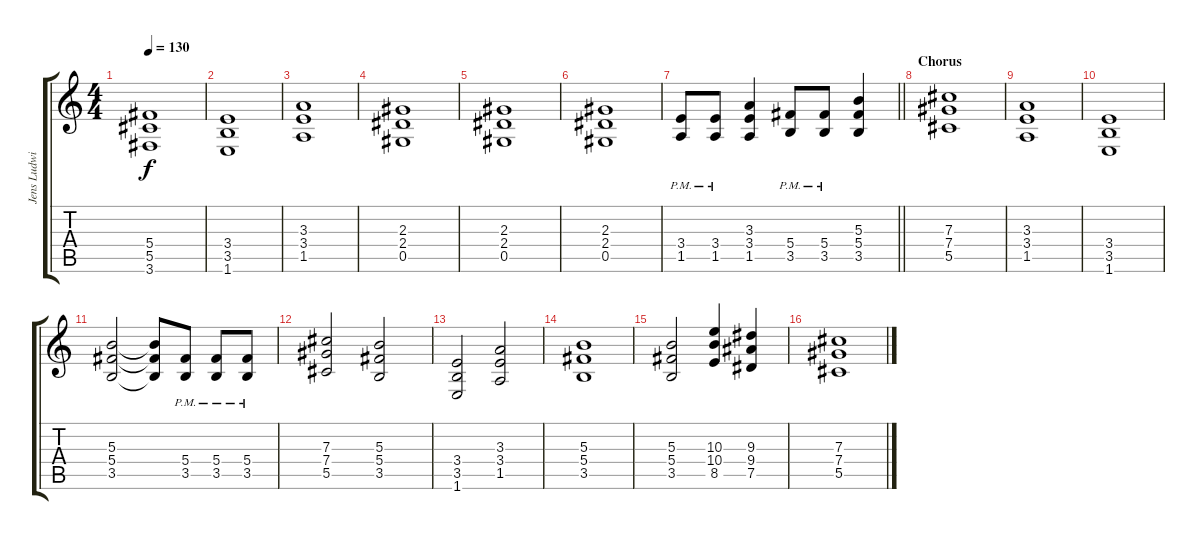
\track ("Jens Ludwig" "Jens Ludwi") {instrument distortionguitar}
\staff {score tabs}
\tuning (Eb4 Bb3 Gb3 Db3 Ab2 Eb2) {hide}
\ts (4 4)
\tempo 130
\clef g2
\ks c
(5.4 5.5 3.6).1{dy f} |
(3.4 3.5 1.6).1 |
(3.3 3.4 1.5).1 |
(2.3 2.4 0.5).1 |
(2.3 2.4 0.5).1 |
(2.3 2.4 0.5).1 |
\barLineRight lightlight
(3.4 1.5{pm}).8 (3.4 1.5{pm}).8 (3.3 3.4 1.5).4 (5.4 3.5{pm}).8 (5.4 3.5{pm}).8 (5.3 5.4 3.5).4 |
\section ("" "Chorus")
(7.3 7.4 5.5).1 |
(3.3 3.4 1.5).1 |
(3.4 3.5 1.6).1 |
(5.3 5.4 3.5).2 (5.3{t} 5.4{t} 3.5{t}).8 (5.4 3.5{pm}).8 (5.4 3.5{pm}).8 (5.4 3.5{pm}).8 |
(7.3 7.4 5.5).2 (5.3 5.4 3.5).2 |
(3.4 3.5 1.6).2 (3.3 3.4 1.5).2 |
(5.3 5.4 3.5).1 |
(5.3 5.4 3.5).2 (10.3 10.4 8.5).4 (9.3 9.4 7.5).4 |
(7.3 7.4 5.5).1
